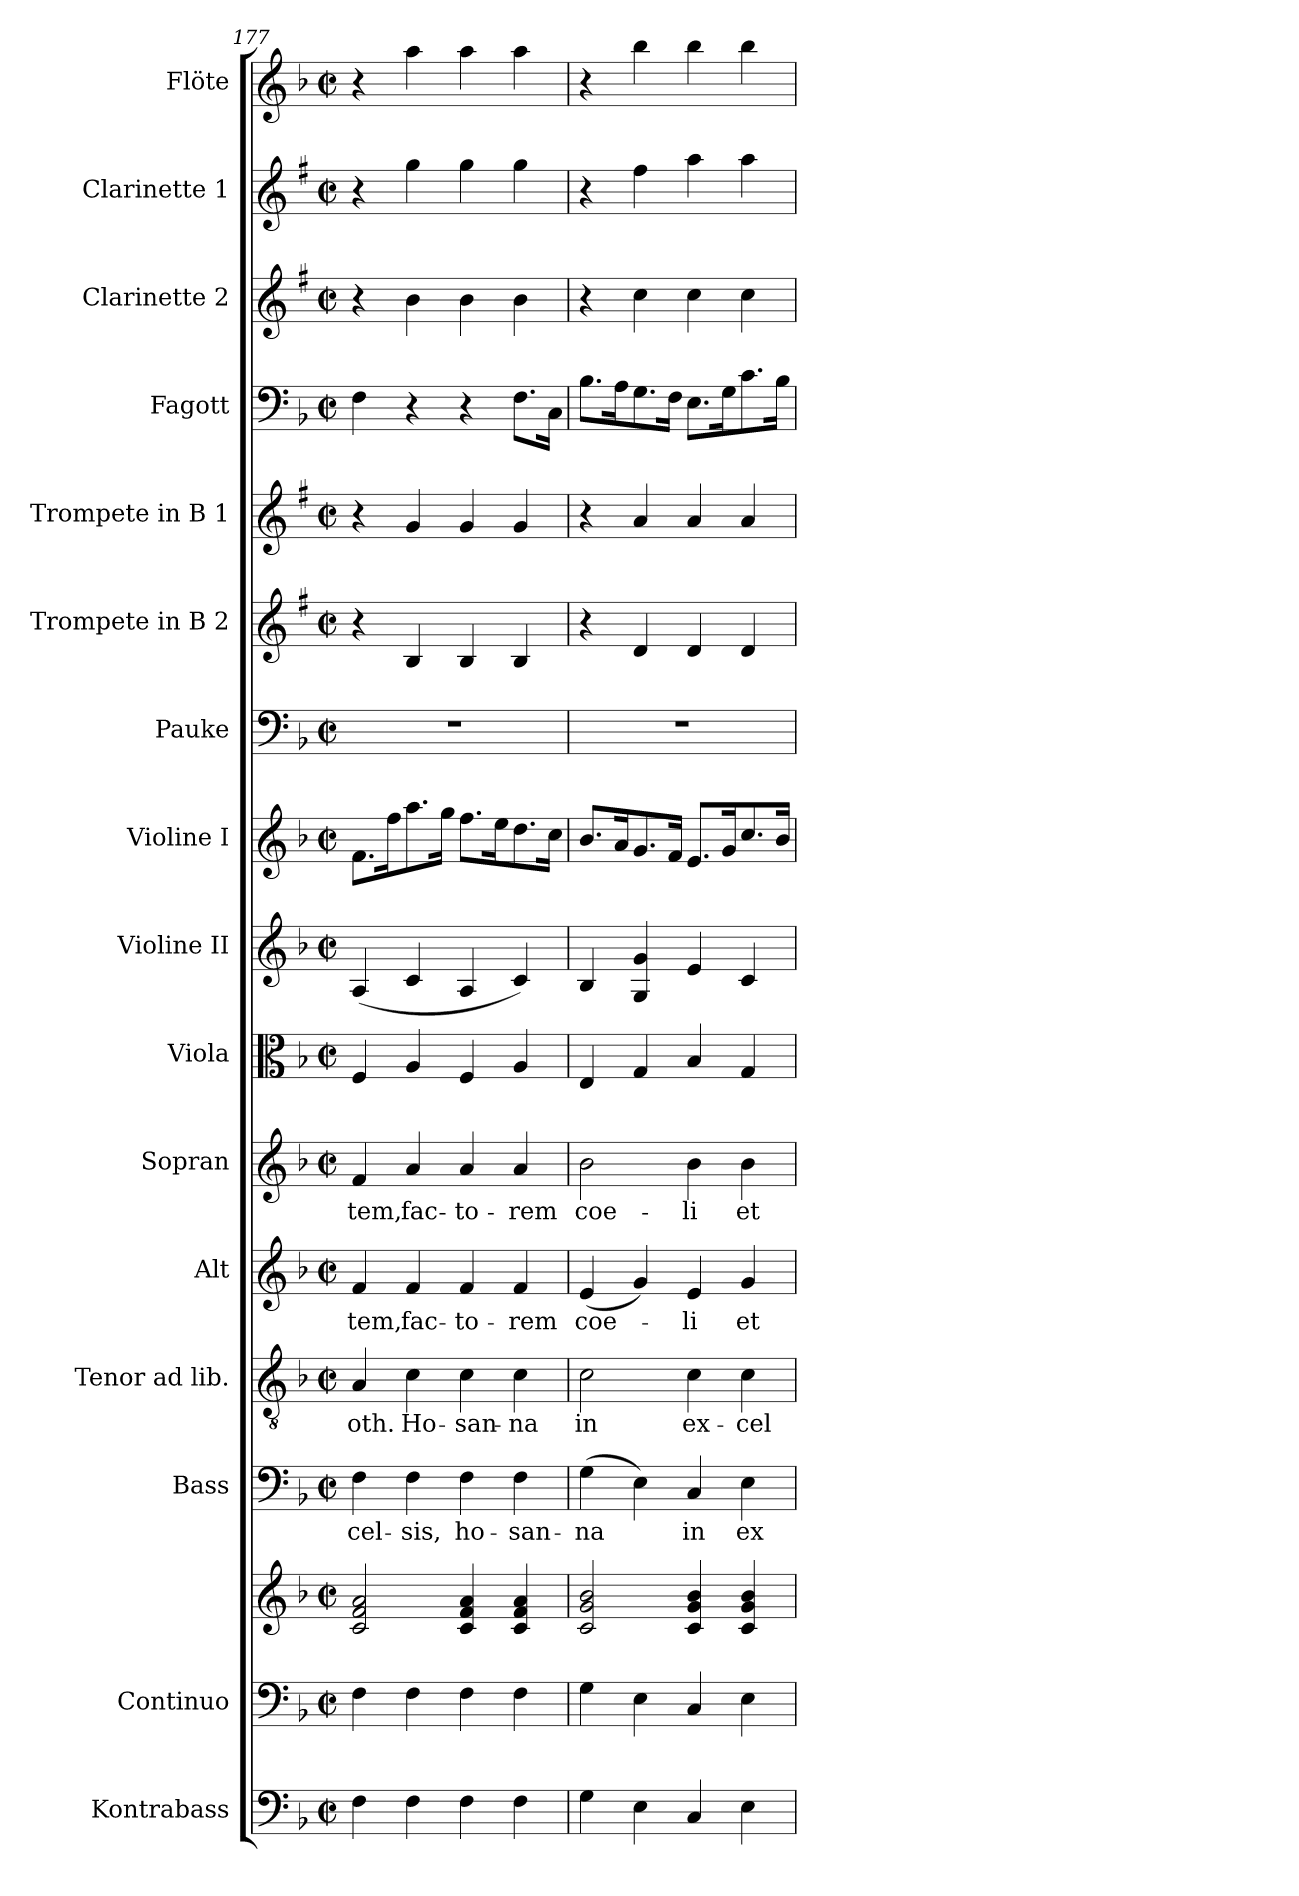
**kern	**kern	**kern	**kern	**text	**kern	**text	**kern	**text	**kern	**text	**kern	**kern	**kern	**kern	**kern	**kern	**kern	**kern	**kern	**kern
*part16	*part15	*part15	*part14	*part14	*part13	*part13	*part12	*part12	*part11	*part11	*part10	*part9	*part8	*part7	*part6	*part5	*part4	*part3	*part2	*part1
*staff17	*staff16	*staff15	*staff14	*staff14	*staff13	*staff13	*staff12	*staff12	*staff11	*staff11	*staff10	*staff9	*staff8	*staff7	*staff6	*staff5	*staff4	*staff3	*staff2	*staff1
*I"Kontrabass	*I"Continuo	*	*I"Bass	*	*I"Tenor ad lib.	*	*I"Alt	*	*I"Sopran	*	*I"Viola	*I"Violine II	*I"Violine I	*I"Pauke	*I"Trompete in B 2	*I"Trompete in B 1	*I"Fagott	*I"Clarinette 2	*I"Clarinette 1	*I"Flöte
*I'Kb.	*I'cont.	*	*I'B	*	*I'T	*	*I'A	*	*I'S	*	*I'Vla.	*I'Vl. II	*I'Vl. I	*I'Pk.	*	*	*I'Fg.	*I'Cl. 2	*I'Cl. 1	*I'Fl.
*clefF4	*clefF4	*clefG2	*clefF4	*	*clefGv2	*	*clefG2	*	*clefG2	*	*clefC3	*clefG2	*clefG2	*clefF4	*clefG2	*clefG2	*clefF4	*clefG2	*clefG2	*clefG2
*ITrd7c12	*	*	*	*	*	*	*	*	*	*	*	*	*	*	*ITrd1c2	*ITrd1c2	*	*ITrd1c2	*ITrd1c2	*
*k[b-]	*k[b-]	*k[b-]	*k[b-]	*	*k[b-]	*	*k[b-]	*	*k[b-]	*	*k[b-]	*k[b-]	*k[b-]	*k[b-]	*k[b-]	*k[b-]	*k[b-]	*k[b-]	*k[b-]	*k[b-]
*F:	*F:	*F:	*F:	*	*F:	*	*F:	*	*F:	*	*F:	*F:	*F:	*F:	*F:	*F:	*F:	*F:	*F:	*F:
*M2/2	*M2/2	*M2/2	*M2/2	*	*M2/2	*	*M2/2	*	*M2/2	*	*M2/2	*M2/2	*M2/2	*M2/2	*M2/2	*M2/2	*M2/2	*M2/2	*M2/2	*M2/2
*met(c|)	*met(c|)	*met(c|)	*met(c|)	*	*met(c|)	*	*met(c|)	*	*met(c|)	*	*met(c|)	*met(c|)	*met(c|)	*met(c|)	*met(c|)	*met(c|)	*met(c|)	*met(c|)	*met(c|)	*met(c|)
=177	=177	=177	=177	=177	=177	=177	=177	=177	=177	=177	=177	=177	=177	=177	=177	=177	=177	=177	=177	=177
!	!	!	!	!LO:LY:b	!	!LO:LY:b	!	!LO:LY:b	!	!LO:LY:b	!	!	!	!	!	!	!	!	!	!
4FF\	4F\	2c/ 2f/ 2a/	4F\	-cel-	4A/	-oth.	4f/	-tem,	4f/	-tem,	4F/	(<4A/	8.f\L	1r	4r	4r	4F\	4r	4r	4r
.	.	.	.	.	.	.	.	.	.	.	.	.	16ff\k	.	.	.	.	.	.	.
!	!	!	!	!LO:LY:b	!	!LO:LY:b	!	!LO:LY:b	!	!LO:LY:b	!	!	!	!	!	!	!	!	!	!
4FF\	4F\	.	4F\	-sis,	4c\	Ho-	4f/	fac-	4a/	fac-	4A/	4c/	8.aa\	.	4A/	4f/	4r	4a\	4ff\	4aa\
.	.	.	.	.	.	.	.	.	.	.	.	.	16gg\Jk	.	.	.	.	.	.	.
!	!	!	!	!LO:LY:b	!	!LO:LY:b	!	!LO:LY:b	!	!LO:LY:b	!	!	!	!	!	!	!	!	!	!
4FF\	4F\	4c/ 4f/ 4a/	4F\	ho-	4c\	-san-	4f/	-to-	4a/	-to-	4F/	4A/	8.ff\L	.	4A/	4f/	4r	4a\	4ff\	4aa\
.	.	.	.	.	.	.	.	.	.	.	.	.	16ee\k	.	.	.	.	.	.	.
!	!	!	!	!LO:LY:b	!	!LO:LY:b	!	!LO:LY:b	!	!LO:LY:b	!	!	!	!	!	!	!	!	!	!
4FF\	4F\	4c/ 4f/ 4a/	4F\	-san-	4c\	-na	4f/	-rem	4a/	-rem	4A/	4c/)	8.dd\	.	4A/	4f/	8.F\L	4a\	4ff\	4aa\
.	.	.	.	.	.	.	.	.	.	.	.	.	16cc\Jk	.	.	.	16C\Jk	.	.	.
=178	=178	=178	=178	=178	=178	=178	=178	=178	=178	=178	=178	=178	=178	=178	=178	=178	=178	=178	=178	=178
!	!	!	!	!LO:LY:b	!	!LO:LY:b	!	!LO:LY:b	!	!LO:LY:b	!	!	!	!	!	!	!	!	!	!
4GG\	4G\	2c/ 2g/ 2b-/	(>4G\	-na	2c\	in	(<4e/	coe-	2b-\	coe-	4E/	4B-/	8.b-/L	1r	4r	4r	8.B-\L	4r	4r	4r
.	.	.	.	.	.	.	.	.	.	.	.	.	16a/k	.	.	.	16A\k	.	.	.
4EE\	4E\	.	4E\)	.	.	.	4g/)	.	.	.	4G/	4G/ 4g/	8.g/	.	4c/	4g/	8.G\	4b-\	4ee\	4bb-\
.	.	.	.	.	.	.	.	.	.	.	.	.	16f/Jk	.	.	.	16F\Jk	.	.	.
!	!	!	!	!LO:LY:b	!	!LO:LY:b	!	!LO:LY:b	!	!LO:LY:b	!	!	!	!	!	!	!	!	!	!
4CC/	4C/	4c/ 4g/ 4b-/	4C/	in	4c\	ex-	4e/	-li	4b-\	-li	4B-/	4e/	8.e/L	.	4c/	4g/	8.E\L	4b-\	4gg\	4bb-\
.	.	.	.	.	.	.	.	.	.	.	.	.	16g/k	.	.	.	16G\k	.	.	.
!	!	!	!	!LO:LY:b	!	!LO:LY:b	!	!LO:LY:b	!	!LO:LY:b	!	!	!	!	!	!	!	!	!	!
4EE\	4E\	4c/ 4g/ 4b-/	4E\	ex-	4c\	-cel-	4g/	et	4b-\	et	4G/	4c/	8.cc/	.	4c/	4g/	8.c\	4b-\	4gg\	4bb-\
.	.	.	.	.	.	.	.	.	.	.	.	.	16b-/Jk	.	.	.	16B-\Jk	.	.	.
=	=	=	=	=	=	=	=	=	=	=	=	=	=	=	=	=	=	=	=	=
*-	*-	*-	*-	*-	*-	*-	*-	*-	*-	*-	*-	*-	*-	*-	*-	*-	*-	*-	*-	*-
